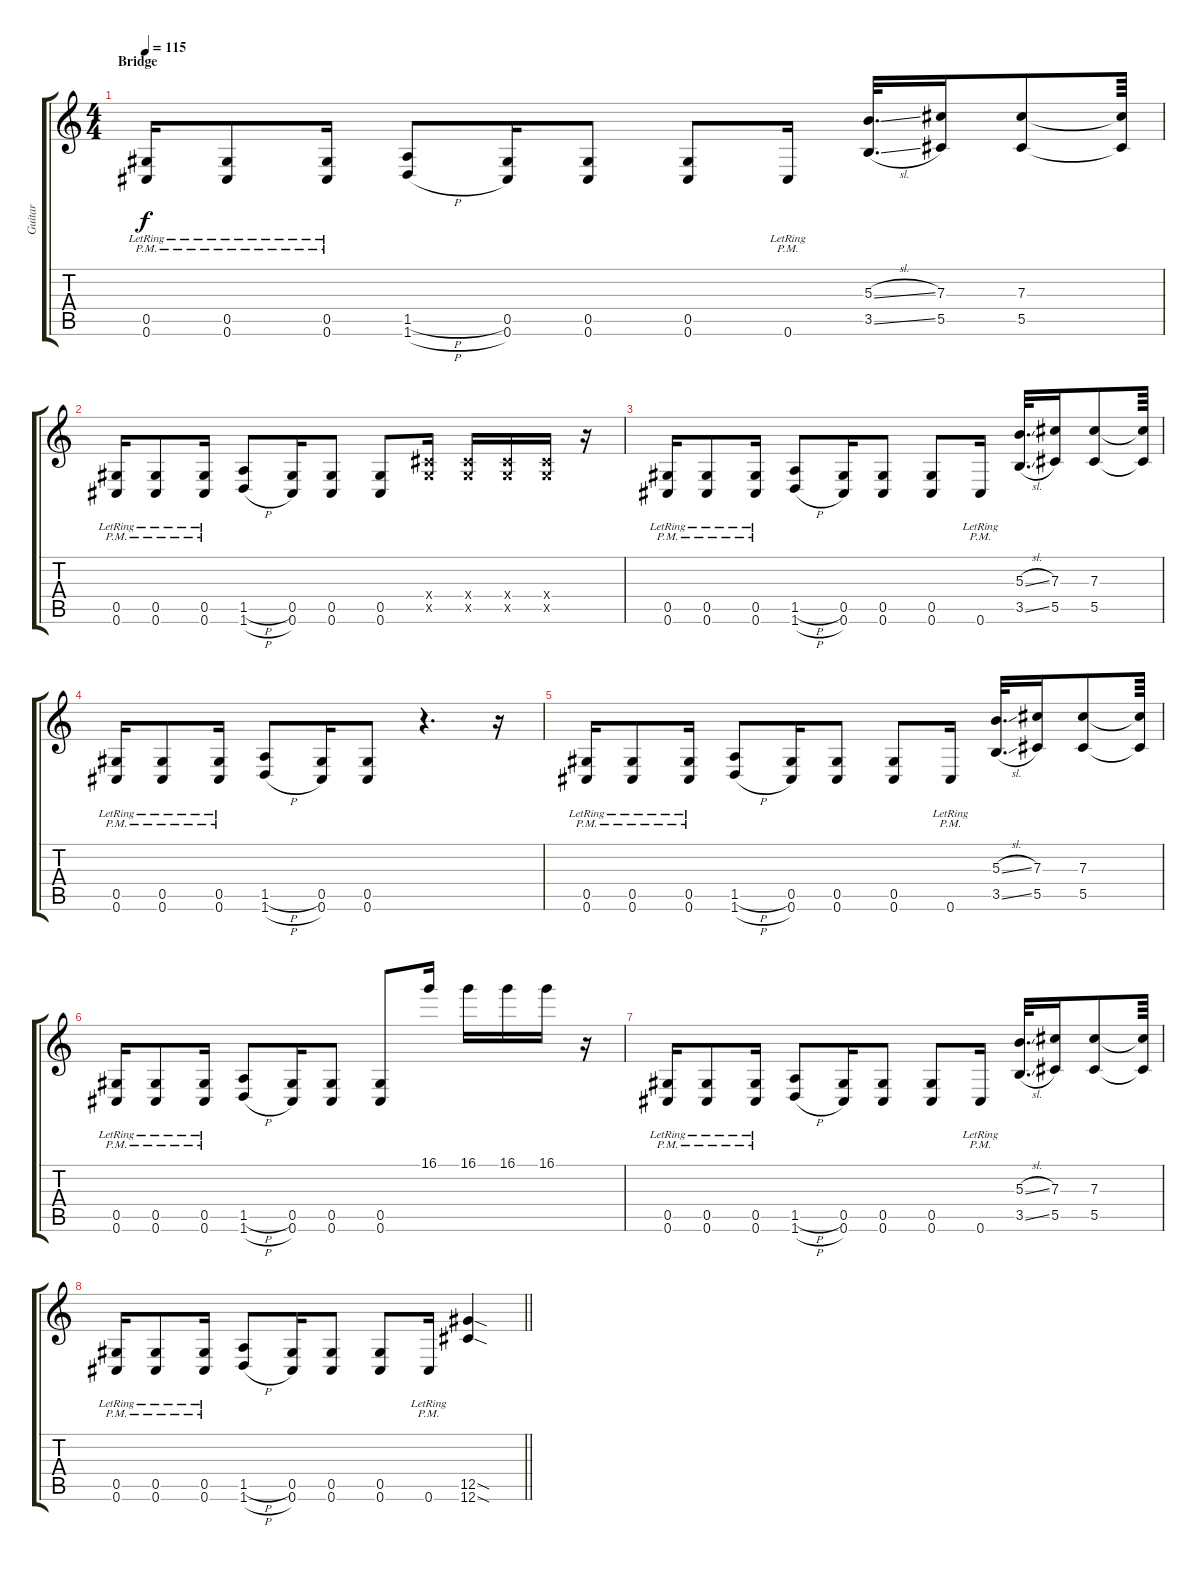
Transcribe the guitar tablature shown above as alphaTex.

\track ("Guitar" "Guitar") {instrument distortionguitar}
\staff {score tabs}
\tuning (Eb4 Bb3 Gb3 Db3 Ab2 Db2) {hide}
\ts (4 4)
\section ("" "Bridge")
\tempo 115
\clef g2
\ks c
(0.5{pm lr} 0.6{pm lr}).16{dy f} (0.5{pm lr} 0.6{pm lr}).8 (0.5{pm lr} 0.6{pm lr}).16 (1.5{h} 1.6{h}).8 (0.5 0.6).16 (0.5 0.6).8 (0.5 0.6).8 0.6{pm lr}.16 (5.3{sl} 3.5{sl}).32{d} (7.3 5.5).16 (7.3 5.5).8 (7.3{t} 5.5{t}).64 |
(0.5{pm lr} 0.6{pm lr}).16 (0.5{pm lr} 0.6{pm lr}).8 (0.5{pm lr} 0.6{pm lr}).16 (1.5{h} 1.6{h}).8 (0.5 0.6).16 (0.5 0.6).8 (0.5 0.6).8 (0.4{x} 0.5{x}).16 (0.4{x} 0.5{x}).16 (0.4{x} 0.5{x}).16 (0.4{x} 0.5{x}).16 r.16 |
(0.5{pm lr} 0.6{pm lr}).16 (0.5{pm lr} 0.6{pm lr}).8 (0.5{pm lr} 0.6{pm lr}).16 (1.5{h} 1.6{h}).8 (0.5 0.6).16 (0.5 0.6).8 (0.5 0.6).8 0.6{pm lr}.16 (5.3{sl} 3.5{sl}).32{d} (7.3 5.5).16 (7.3 5.5).8 (7.3{t} 5.5{t}).64 |
(0.5{pm lr} 0.6{pm lr}).16 (0.5{pm lr} 0.6{pm lr}).8 (0.5{pm lr} 0.6{pm lr}).16 (1.5{h} 1.6{h}).8 (0.5 0.6).16 (0.5 0.6).8 r.4{d} r.16 |
(0.5{pm lr} 0.6{pm lr}).16 (0.5{pm lr} 0.6{pm lr}).8 (0.5{pm lr} 0.6{pm lr}).16 (1.5{h} 1.6{h}).8 (0.5 0.6).16 (0.5 0.6).8 (0.5 0.6).8 0.6{pm lr}.16 (5.3{sl} 3.5{sl}).32{d} (7.3 5.5).16 (7.3 5.5).8 (7.3{t} 5.5{t}).64 |
(0.5{pm lr} 0.6{pm lr}).16 (0.5{pm lr} 0.6{pm lr}).8 (0.5{pm lr} 0.6{pm lr}).16 (1.5{h} 1.6{h}).8 (0.5 0.6).16 (0.5 0.6).8 (0.5 0.6).8 16.1.16 16.1.16 16.1.16 16.1.16 r.16 |
(0.5{pm lr} 0.6{pm lr}).16 (0.5{pm lr} 0.6{pm lr}).8 (0.5{pm lr} 0.6{pm lr}).16 (1.5{h} 1.6{h}).8 (0.5 0.6).16 (0.5 0.6).8 (0.5 0.6).8 0.6{pm lr}.16 (5.3{sl} 3.5{sl}).32{d} (7.3 5.5).16 (7.3 5.5).8 (7.3{t} 5.5{t}).64 |
\barLineRight lightlight
(0.5{pm lr} 0.6{pm lr}).16 (0.5{pm lr} 0.6{pm lr}).8 (0.5{pm lr} 0.6{pm lr}).16 (1.5{h} 1.6{h}).8 (0.5 0.6).16 (0.5 0.6).8 (0.5 0.6).8 0.6{pm lr}.16 (12.5{sod} 12.6{sod}).4
